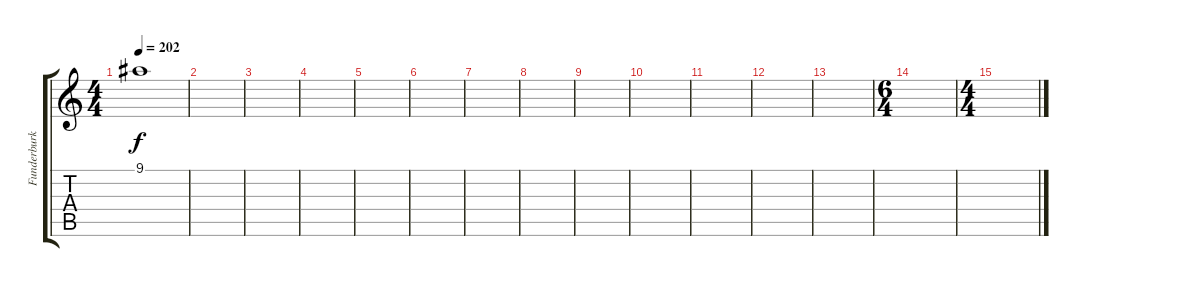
\track ("Funderburk Lead Left" "Funderburk") {instrument overdrivenguitar}
\staff {score tabs}
\tuning (Db4 Ab3 E3 B2 Gb2 B1) {hide}
\ts (4 4)
\tempo 202
\clef g2
\ks c
9.1{t}.1{dy f} |
|
|
|
|
|
|
|
|
|
|
|
|
\ts (6 4)
|
\ts (4 4)
